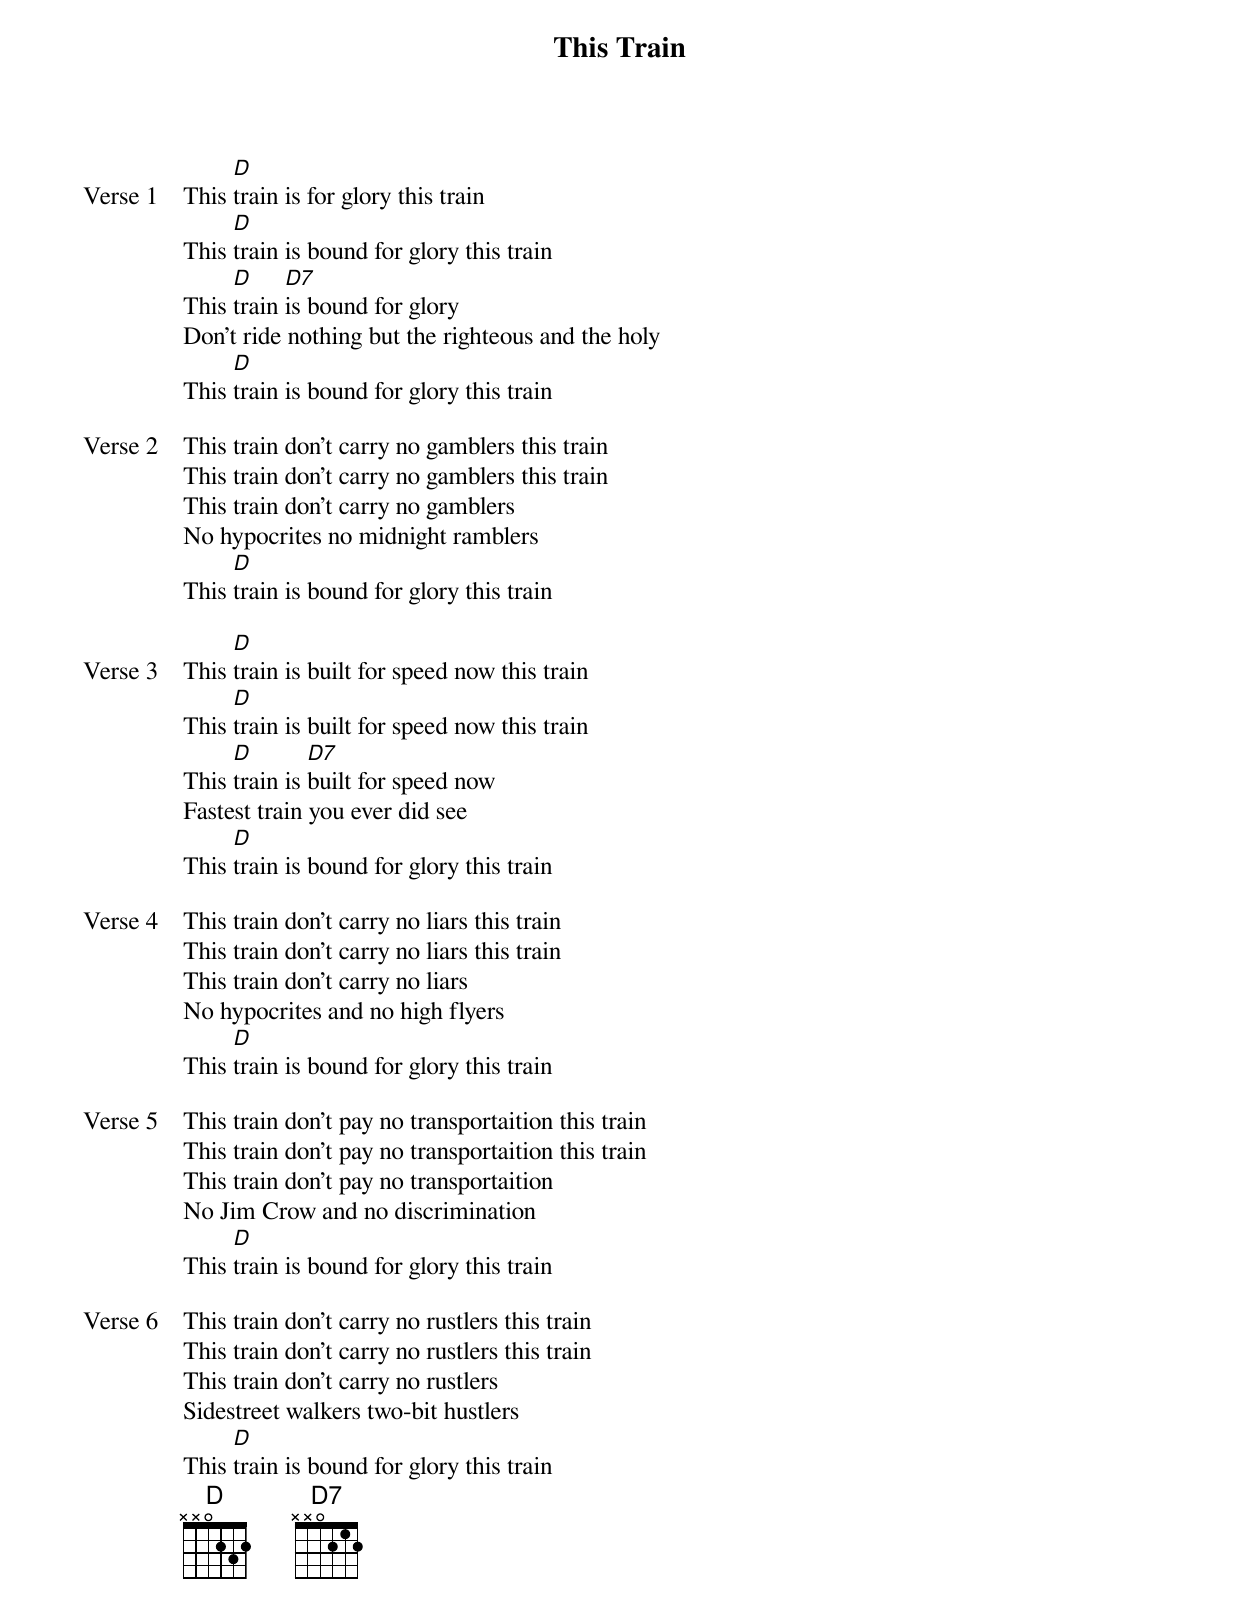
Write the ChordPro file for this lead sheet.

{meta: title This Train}
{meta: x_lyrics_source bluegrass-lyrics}
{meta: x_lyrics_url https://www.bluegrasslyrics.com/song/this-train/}
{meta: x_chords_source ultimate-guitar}
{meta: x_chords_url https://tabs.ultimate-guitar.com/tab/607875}

{start_of_verse: Verse 1}
This [D]train is for glory this train
This [D]train is bound for glory this train
This [D]train [D7]is bound for glory
Don’t ride nothing but the righteous and the holy
This [D]train is bound for glory this train
{end_of_verse}

{start_of_verse: Verse 2}
This train don’t carry no gamblers this train
This train don’t carry no gamblers this train
This train don’t carry no gamblers
No hypocrites no midnight ramblers
This [D]train is bound for glory this train
{end_of_verse}

{start_of_verse: Verse 3}
This [D]train is built for speed now this train
This [D]train is built for speed now this train
This [D]train is [D7]built for speed now
Fastest train you ever did see
This [D]train is bound for glory this train
{end_of_verse}

{start_of_verse: Verse 4}
This train don’t carry no liars this train
This train don’t carry no liars this train
This train don’t carry no liars
No hypocrites and no high flyers
This [D]train is bound for glory this train
{end_of_verse}

{start_of_verse: Verse 5}
This train don’t pay no transportaition this train
This train don’t pay no transportaition this train
This train don’t pay no transportaition
No Jim Crow and no discrimination
This [D]train is bound for glory this train
{end_of_verse}

{start_of_verse: Verse 6}
This train don’t carry no rustlers this train
This train don’t carry no rustlers this train
This train don’t carry no rustlers
Sidestreet walkers two-bit hustlers
This [D]train is bound for glory this train
{end_of_verse}
